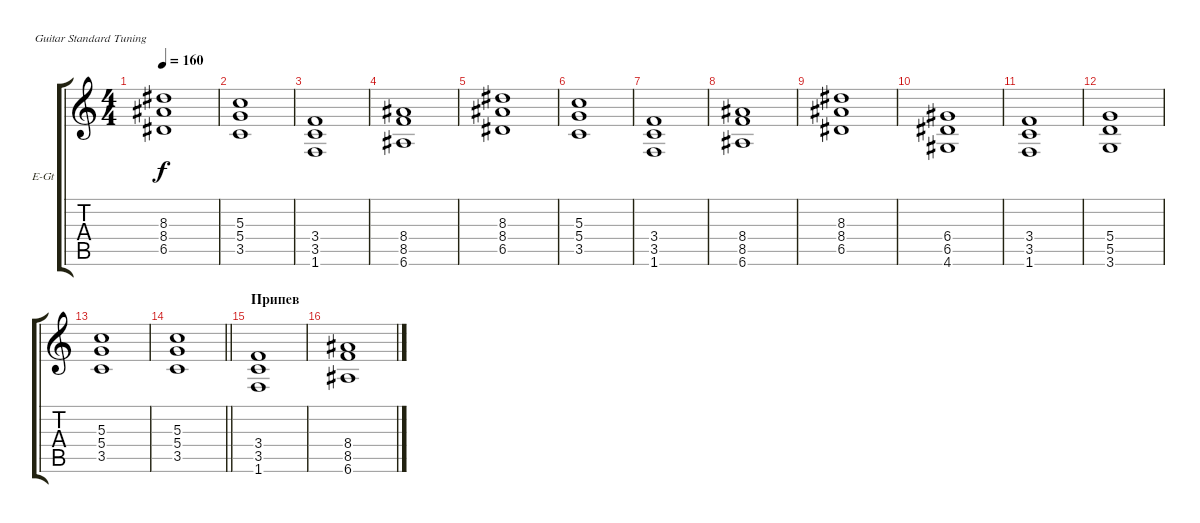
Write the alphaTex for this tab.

\bracketExtendMode groupsimilarinstruments
\firstSystemTrackNameOrientation horizontal
\otherSystemsTrackNameOrientation horizontal
\track ("Гитара III" "E-Gt") {instrument overdrivenguitar}
\staff {score tabs}
\tuning (E4 B3 G3 D3 A2 E2)
\ts (4 4)
\tempo 160
\clef g2
\ks c
(8.3 8.4 6.5).1{dy f} |
(5.3 5.4 3.5).1 |
(3.4 3.5 1.6).1 |
(8.4 8.5 6.6).1 |
(8.3 8.4 6.5).1 |
(5.3 5.4 3.5).1 |
(3.4 3.5 1.6).1 |
(8.4 8.5 6.6).1 |
(8.3 8.4 6.5).1 |
(6.4 6.5 4.6).1 |
(3.4 3.5 1.6).1 |
(5.4 5.5 3.6).1 |
(5.3 5.4 3.5).1 |
\barLineRight lightlight
(5.3 5.4 3.5).1 |
\section ("" "Припев")
(3.4 3.5 1.6).1 |
(8.4 8.5 6.6).1
